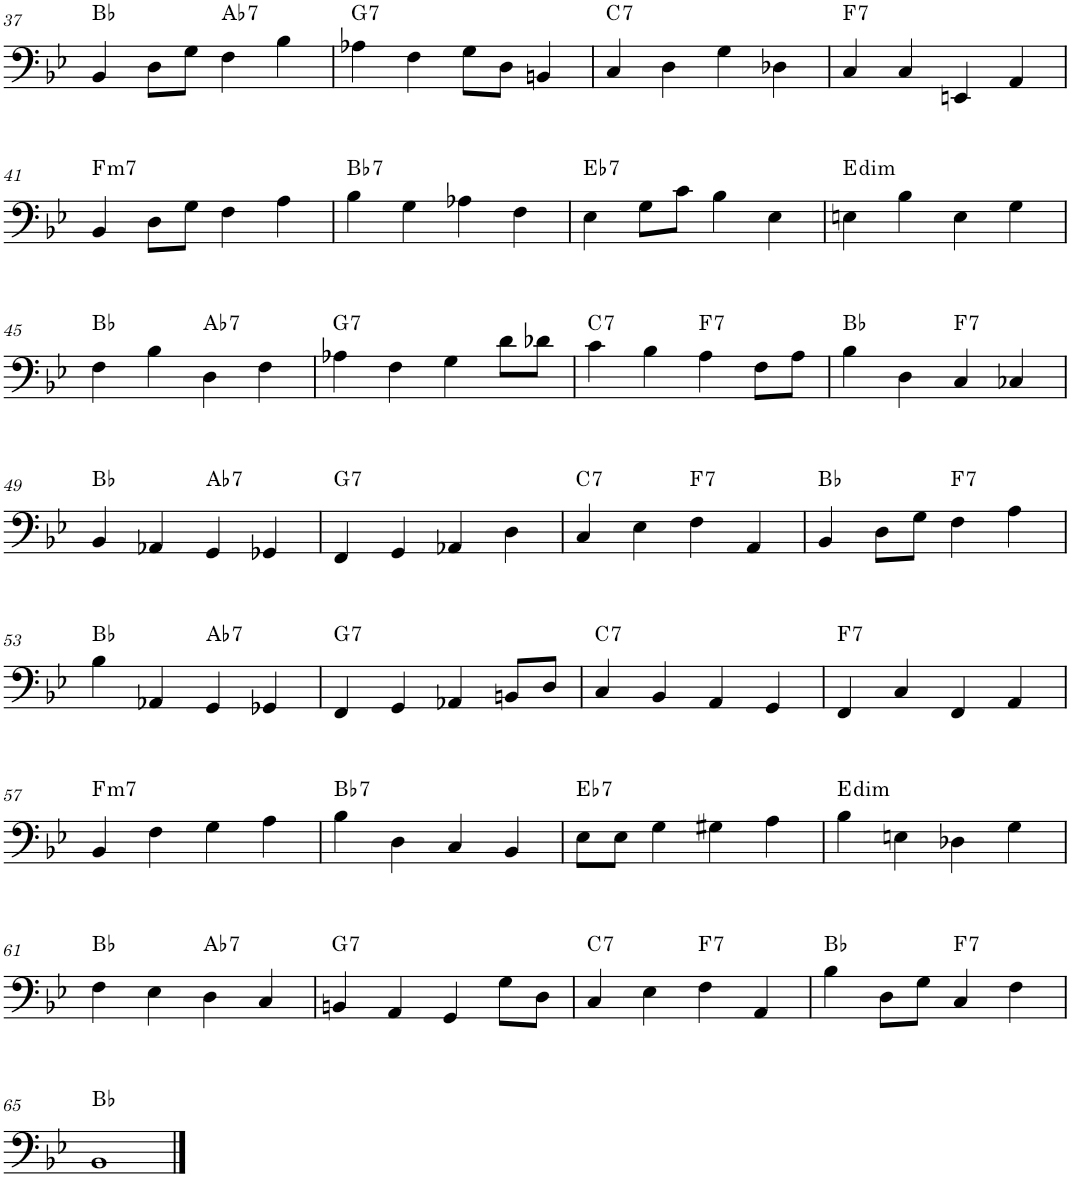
**kern	**harte
*part1	*part1
*staff1	*
*I"Bass Guitar	*
*I'B. Guit.	*
!!LO:PB:g=z
*clefF4	*
*Trd7c12	*
*k[b-e-]	*
*M4/4	*
=37	=37
4BB-/	Bb:maj
8D\L	.
8G\J	.
!	!LO:H:kt=7
4F\	Ab:7
4B-\	.
=38	=38
!	!LO:H:kt=7
4A-X\	G:7
4F\	.
8G\L	.
8D\J	.
4BBn/	.
=39	=39
!	!LO:H:kt=7
4C/	C:7
4D\	.
4G\	.
4D-X\	.
=40	=40
!	!LO:H:kt=7
4C/	F:7
4C/	.
4EEn/	.
4AA/	.
!!LO:LB:g=z
=41	=41
!	!LO:H:kt=m7
4BB-/	F:min7
8D\L	.
8G\J	.
4F\	.
4A\	.
=42	=42
!	!LO:H:kt=7
4B-\	Bb:7
4G\	.
4A-X\	.
4F\	.
=43	=43
!	!LO:H:kt=7
4E-\	Eb:7
8G\L	.
8c\J	.
4B-\	.
4E-\	.
=44	=44
!	!LO:H:kt=dim
4En\	E:dim
4B-\	.
4E\	.
4G\	.
!!LO:LB:g=z
=45	=45
4F\	Bb:maj
4B-\	.
!	!LO:H:kt=7
4D\	Ab:7
4F\	.
=46	=46
!	!LO:H:kt=7
4A-X\	G:7
4F\	.
4G\	.
8d\L	.
8d-X\J	.
=47	=47
!	!LO:H:kt=7
4c\	C:7
4B-\	.
!	!LO:H:kt=7
4A\	F:7
8F\L	.
8A\J	.
=48	=48
4B-\	Bb:maj
4D\	.
!	!LO:H:kt=7
4C/	F:7
4C-X/	.
!!LO:LB:g=z
=49	=49
4BB-/	Bb:maj
4AA-X/	.
!	!LO:H:kt=7
4GG/	Ab:7
4GG-X/	.
=50	=50
!	!LO:H:kt=7
4FF/	G:7
4GG/	.
4AA-X/	.
4D\	.
=51	=51
!	!LO:H:kt=7
4C/	C:7
4E-\	.
!	!LO:H:kt=7
4F\	F:7
4AA/	.
=52	=52
4BB-/	Bb:maj
8D\L	.
8G\J	.
!	!LO:H:kt=7
4F\	F:7
4A\	.
!!LO:LB:g=z
=53	=53
4B-\	Bb:maj
4AA-X/	.
!	!LO:H:kt=7
4GG/	Ab:7
4GG-X/	.
=54	=54
!	!LO:H:kt=7
4FF/	G:7
4GG/	.
4AA-X/	.
8BBn/L	.
8D/J	.
=55	=55
!	!LO:H:kt=7
4C/	C:7
4BB-/	.
4AA/	.
4GG/	.
=56	=56
!	!LO:H:kt=7
4FF/	F:7
4C/	.
4FF/	.
4AA/	.
!!LO:LB:g=z
=57	=57
!	!LO:H:kt=m7
4BB-/	F:min7
4F\	.
4G\	.
4A\	.
=58	=58
!	!LO:H:kt=7
4B-\	Bb:7
4D\	.
4C/	.
4BB-/	.
=59	=59
!	!LO:H:kt=7
8E-\L	Eb:7
8E-\J	.
4G\	.
4G#X\	.
4A\	.
=60	=60
!	!LO:H:kt=dim
4B-\	E:dim
4En\	.
4D-X\	.
4G\	.
!!LO:LB:g=z
=61	=61
4F\	Bb:maj
4E-\	.
!	!LO:H:kt=7
4D\	Ab:7
4C/	.
=62	=62
!	!LO:H:kt=7
4BBn/	G:7
4AA/	.
4GG/	.
8G\L	.
8D\J	.
=63	=63
!	!LO:H:kt=7
4C/	C:7
4E-\	.
!	!LO:H:kt=7
4F\	F:7
4AA/	.
=64	=64
4B-\	Bb:maj
8D\L	.
8G\J	.
!	!LO:H:kt=7
4C/	F:7
4F\	.
!!LO:LB:g=z
=65	=65
1BB-	Bb:maj
==	==
*-	*-
